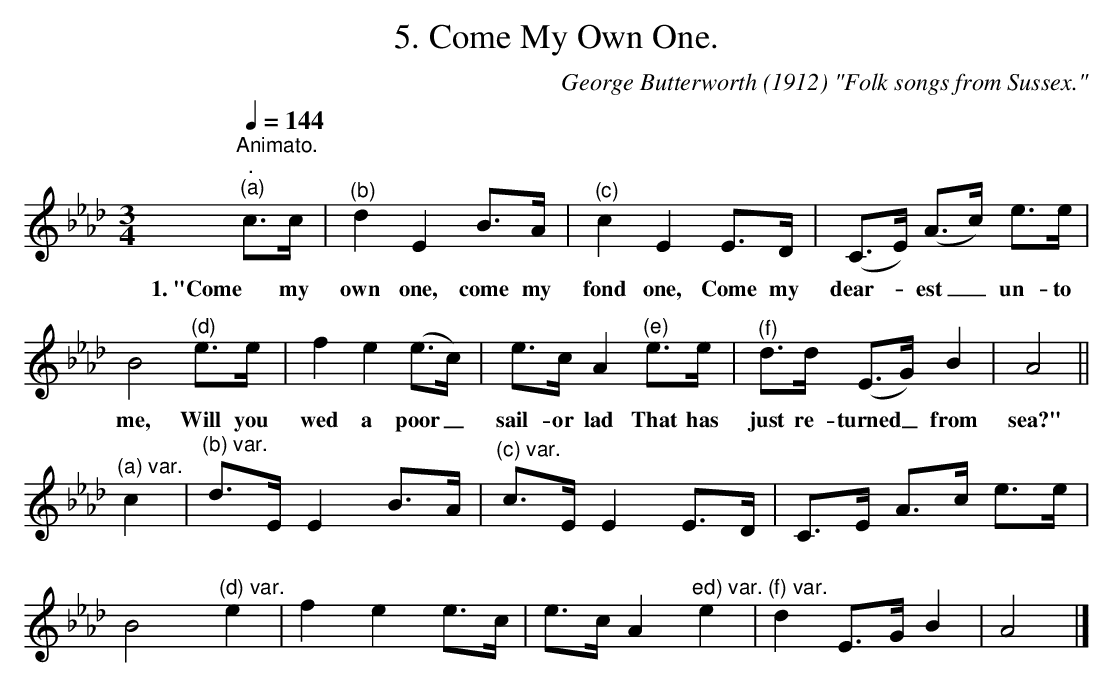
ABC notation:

X:1
T:5. Come My Own One.
C:George Butterworth (1912) "Folk songs from Sussex."
L:1/8
Q:1/4=144
M:3/4
K:Ab
V:1
"^Animato.""^.""^(a)" c>c |"^(b)" d2 E2 B>A |"^(c)" c2 E2 E>D | (C>E) (A>c) e>e |$ B4"^(d)" e>e | %5
w: 1. "Come my|own one, come my|fond one, Come my|dear- * est _ un- to|me, Will you|
 f2 e2 (e>c) | e>c A2"^(e)" e>e |"^(f)" d>d (E>G) B2 | A4 ||$"^(a) var." c2 | %10
w: wed a poor _|sail- or lad That has|just re- turned _ from|sea?"||
"^(b) var." d>E E2 B>A |"^(c) var." c>E E2 E>D | C>E A>c e>e |$ B4"^(d) var." e2 | f2 e2 e>c | %15
w: |||||
 e>c A2"^ed) var." e2 |"^(f) var." d2 E>G B2 | A4 |] %18
w: |||
